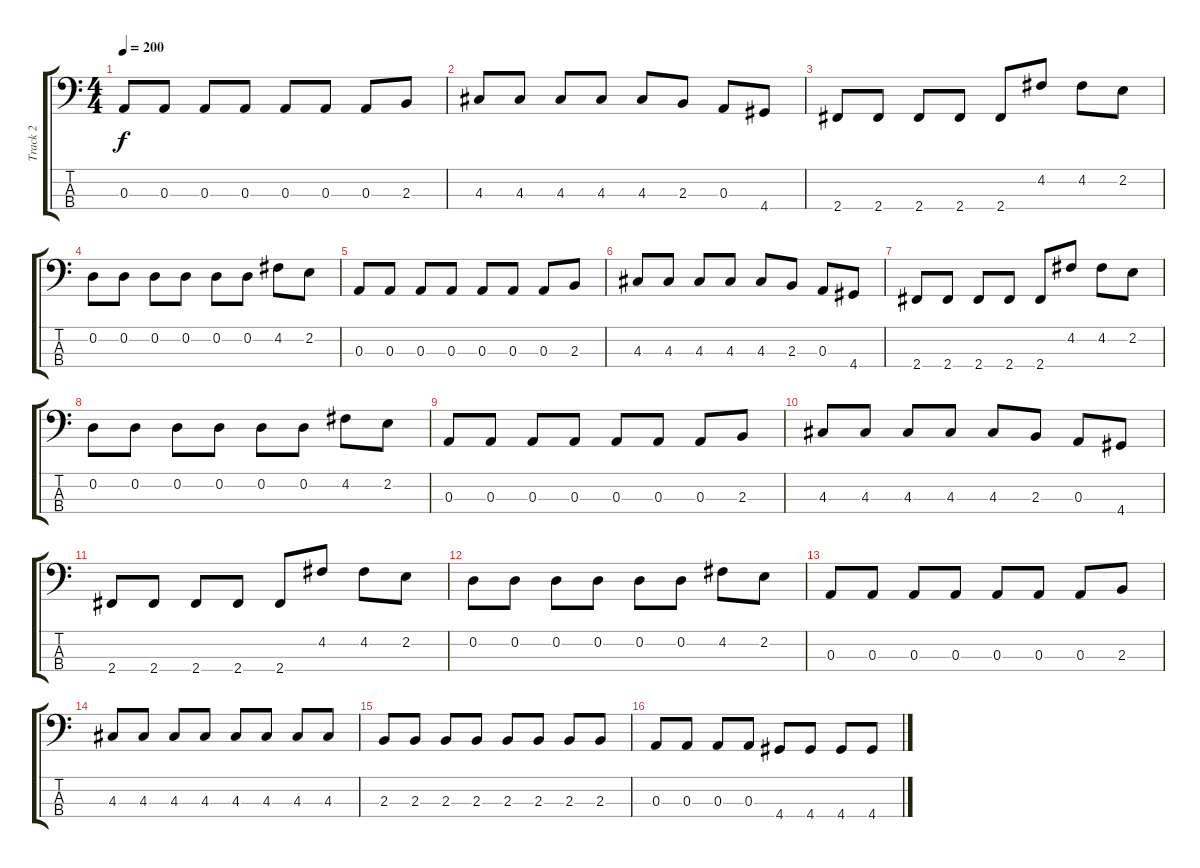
\track ("Track 2" "Track 2") {instrument electricbassfinger}
\staff {score tabs}
\tuning (G2 D2 A1 E1) {hide}
\ts (4 4)
\tempo 200
\clef f4
\ks c
0.3.8{dy f} 0.3.8 0.3.8 0.3.8 0.3.8 0.3.8 0.3.8 2.3.8 |
4.3.8 4.3.8 4.3.8 4.3.8 4.3.8 2.3.8 0.3.8 4.4.8 |
2.4.8 2.4.8 2.4.8 2.4.8 2.4.8 4.2.8 4.2.8 2.2.8 |
0.2.8 0.2.8 0.2.8 0.2.8 0.2.8 0.2.8 4.2.8 2.2.8 |
0.3.8 0.3.8 0.3.8 0.3.8 0.3.8 0.3.8 0.3.8 2.3.8 |
4.3.8 4.3.8 4.3.8 4.3.8 4.3.8 2.3.8 0.3.8 4.4.8 |
2.4.8 2.4.8 2.4.8 2.4.8 2.4.8 4.2.8 4.2.8 2.2.8 |
0.2.8 0.2.8 0.2.8 0.2.8 0.2.8 0.2.8 4.2.8 2.2.8 |
0.3.8 0.3.8 0.3.8 0.3.8 0.3.8 0.3.8 0.3.8 2.3.8 |
4.3.8 4.3.8 4.3.8 4.3.8 4.3.8 2.3.8 0.3.8 4.4.8 |
2.4.8 2.4.8 2.4.8 2.4.8 2.4.8 4.2.8 4.2.8 2.2.8 |
0.2.8 0.2.8 0.2.8 0.2.8 0.2.8 0.2.8 4.2.8 2.2.8 |
0.3.8 0.3.8 0.3.8 0.3.8 0.3.8 0.3.8 0.3.8 2.3.8 |
4.3.8 4.3.8 4.3.8 4.3.8 4.3.8 4.3.8 4.3.8 4.3.8 |
2.3.8 2.3.8 2.3.8 2.3.8 2.3.8 2.3.8 2.3.8 2.3.8 |
0.3.8 0.3.8 0.3.8 0.3.8 4.4.8 4.4.8 4.4.8 4.4.8
